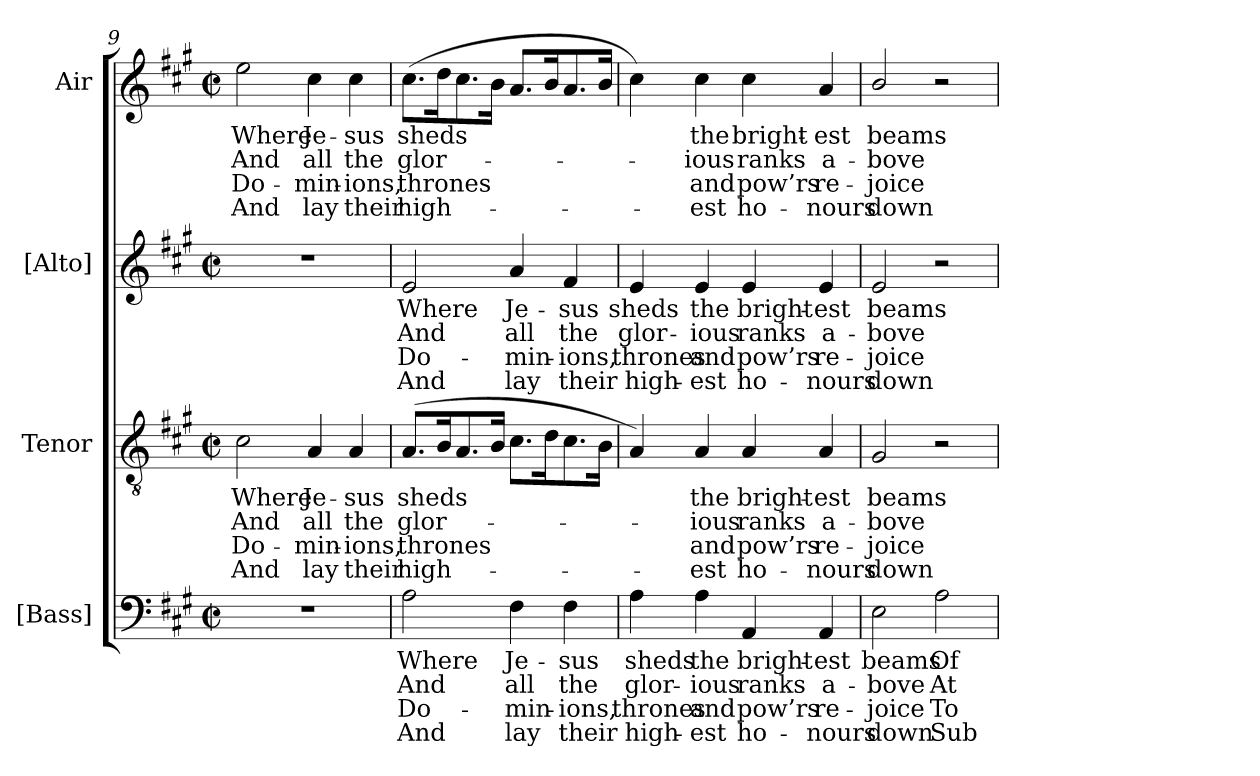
**kern	**text	**text	**text	**text	**kern	**text	**text	**text	**text	**kern	**text	**text	**text	**text	**kern	**text	**text	**text	**text
*part4	*part4	*part4	*part4	*part4	*part3	*part3	*part3	*part3	*part3	*part2	*part2	*part2	*part2	*part2	*part1	*part1	*part1	*part1	*part1
*staff4	*staff4	*staff4	*staff4	*staff4	*staff3	*staff3	*staff3	*staff3	*staff3	*staff2	*staff2	*staff2	*staff2	*staff2	*staff1	*staff1	*staff1	*staff1	*staff1
*I"[Bass]	*	*	*	*	*I"Tenor	*	*	*	*	*I"[Alto]	*	*	*	*	*I"Air	*	*	*	*
*I'B.	*	*	*	*	*I'T.	*	*	*	*	*I'A.	*	*	*	*	*	*	*	*	*
*clefF4	*	*	*	*	*clefGv2	*	*	*	*	*clefG2	*	*	*	*	*clefG2	*	*	*	*
*	*	*	*	*	*ITrd7c12	*	*	*	*	*	*	*	*	*	*	*	*	*	*
*k[f#c#g#]	*	*	*	*	*k[f#c#g#]	*	*	*	*	*k[f#c#g#]	*	*	*	*	*k[f#c#g#]	*	*	*	*
*A:	*	*	*	*	*A:	*	*	*	*	*A:	*	*	*	*	*A:	*	*	*	*
*M2/2	*	*	*	*	*M2/2	*	*	*	*	*M2/2	*	*	*	*	*M2/2	*	*	*	*
*met(c|)	*	*	*	*	*met(c|)	*	*	*	*	*met(c|)	*	*	*	*	*met(c|)	*	*	*	*
=9	=9	=9	=9	=9	=9	=9	=9	=9	=9	=9	=9	=9	=9	=9	=9	=9	=9	=9	=9
!	!	!	!	!	!	!LO:LY:b:color=#000000	!LO:LY:b:color=#000000	!LO:LY:b:color=#000000	!LO:LY:b:color=#000000	!	!	!	!	!	!	!	!	!	!
!	!	!	!	!	!	!	!	!	!	!	!	!	!	!	!	!LO:LY:b:color=#000000	!LO:LY:b:color=#000000	!LO:LY:b:color=#000000	!LO:LY:b:color=#000000
1r	.	.	.	.	2C#i\	Where	And	Do-	-And	1r	.	.	.	.	2eei\	Where	And	Do-	-And
!	!	!	!	!	!	!LO:LY:b:color=#000000	!LO:LY:b:color=#000000	!LO:LY:b:color=#000000	!LO:LY:b:color=#000000	!	!	!	!	!	!	!	!	!	!
!	!	!	!	!	!	!	!	!	!	!	!	!	!	!	!	!LO:LY:b:color=#000000	!LO:LY:b:color=#000000	!LO:LY:b:color=#000000	!LO:LY:b:color=#000000
.	.	.	.	.	4AAi/	Je-	all	min-	-lay	.	.	.	.	.	4cc#i\	Je-	all	min-	-lay
!	!	!	!	!	!	!LO:LY:b:color=#000000	!LO:LY:b:color=#000000	!LO:LY:b:color=#000000	!LO:LY:b:color=#000000	!	!	!	!	!	!	!	!	!	!
!	!	!	!	!	!	!	!	!	!	!	!	!	!	!	!	!LO:LY:b:color=#000000	!LO:LY:b:color=#000000	!LO:LY:b:color=#000000	!LO:LY:b:color=#000000
.	.	.	.	.	4AAi/	-sus	the	ions,	their	.	.	.	.	.	4cc#i\	-sus	the	ions,	their
=10	=10	=10	=10	=10	=10	=10	=10	=10	=10	=10	=10	=10	=10	=10	=10	=10	=10	=10	=10
!	!LO:LY:b:color=#000000	!LO:LY:b:color=#000000	!LO:LY:b:color=#000000	!LO:LY:b:color=#000000	!	!	!	!	!	!	!	!	!	!	!	!	!	!	!
!	!	!	!	!	!	!LO:LY:b:color=#000000	!LO:LY:b:color=#000000	!LO:LY:b:color=#000000	!LO:LY:b:color=#000000	!	!	!	!	!	!	!	!	!	!
!	!	!	!	!	!	!	!	!	!	!	!LO:LY:b:color=#000000	!LO:LY:b:color=#000000	!LO:LY:b:color=#000000	!LO:LY:b:color=#000000	!	!	!	!	!
!	!	!	!	!	!	!	!	!	!	!	!	!	!	!	!	!LO:LY:b:color=#000000	!LO:LY:b:color=#000000	!LO:LY:b:color=#000000	!LO:LY:b:color=#000000
2Ai\	Where	And	Do-	-And	(8.AAi/L	sheds	glor-	thrones	high-	2ei/	Where	And	Do-	-And	(8.cc#i\L	sheds	glor-	thrones	high-
.	.	.	.	.	16BBi/K	.	.	.	.	.	.	.	.	.	16ddi\K	.	.	.	.
.	.	.	.	.	8.AAi/	.	.	.	.	.	.	.	.	.	8.cc#i\	.	.	.	.
.	.	.	.	.	16BBi/Jk	.	.	.	.	.	.	.	.	.	16bi\Jk	.	.	.	.
!	!LO:LY:b:color=#000000	!LO:LY:b:color=#000000	!LO:LY:b:color=#000000	!LO:LY:b:color=#000000	!	!	!	!	!	!	!	!	!	!	!	!	!	!	!
!	!	!	!	!	!	!	!	!	!	!	!LO:LY:b:color=#000000	!LO:LY:b:color=#000000	!LO:LY:b:color=#000000	!LO:LY:b:color=#000000	!	!	!	!	!
4F#i\	Je-	all	min-	-lay	8.C#i\L	.	.	.	.	4ai/	Je-	all	min-	-lay	8.ai/L	.	.	.	.
.	.	.	.	.	16Di\K	.	.	.	.	.	.	.	.	.	16bi/K	.	.	.	.
!	!LO:LY:b:color=#000000	!LO:LY:b:color=#000000	!LO:LY:b:color=#000000	!LO:LY:b:color=#000000	!	!	!	!	!	!	!	!	!	!	!	!	!	!	!
!	!	!	!	!	!	!	!	!	!	!	!LO:LY:b:color=#000000	!LO:LY:b:color=#000000	!LO:LY:b:color=#000000	!LO:LY:b:color=#000000	!	!	!	!	!
4F#i\	-sus	the	ions,	their	8.C#i\	.	.	.	.	4f#i/	-sus	the	ions,	their	8.ai/	.	.	.	.
.	.	.	.	.	16BBi\Jk	.	.	.	.	.	.	.	.	.	16bi/Jk	.	.	.	.
=11	=11	=11	=11	=11	=11	=11	=11	=11	=11	=11	=11	=11	=11	=11	=11	=11	=11	=11	=11
!	!LO:LY:b:color=#000000	!LO:LY:b:color=#000000	!LO:LY:b:color=#000000	!LO:LY:b:color=#000000	!	!	!	!	!	!	!	!	!	!	!	!	!	!	!
!	!	!	!	!	!	!	!	!	!	!	!LO:LY:b:color=#000000	!LO:LY:b:color=#000000	!LO:LY:b:color=#000000	!LO:LY:b:color=#000000	!	!	!	!	!
4Ai\	sheds	glor-	thrones	high-	4AAi/)	.	.	.	.	4ei/	sheds	glor-	thrones	high-	4cc#i\)	.	.	.	.
!	!LO:LY:b:color=#000000	!LO:LY:b:color=#000000	!LO:LY:b:color=#000000	!LO:LY:b:color=#000000	!	!	!	!	!	!	!	!	!	!	!	!	!	!	!
!	!	!	!	!	!	!LO:LY:b:color=#000000	!LO:LY:b:color=#000000	!LO:LY:b:color=#000000	!LO:LY:b:color=#000000	!	!	!	!	!	!	!	!	!	!
!	!	!	!	!	!	!	!	!	!	!	!LO:LY:b:color=#000000	!LO:LY:b:color=#000000	!LO:LY:b:color=#000000	!LO:LY:b:color=#000000	!	!	!	!	!
!	!	!	!	!	!	!	!	!	!	!	!	!	!	!	!	!LO:LY:b:color=#000000	!LO:LY:b:color=#000000	!LO:LY:b:color=#000000	!LO:LY:b:color=#000000
4Ai\	the	-ious	-and	est	4AAi/	the	-ious	-and	est	4ei/	the	-ious	-and	est	4cc#i\	the	-ious	-and	est
!	!LO:LY:b:color=#000000	!LO:LY:b:color=#000000	!LO:LY:b:color=#000000	!LO:LY:b:color=#000000	!	!	!	!	!	!	!	!	!	!	!	!	!	!	!
!	!	!	!	!	!	!LO:LY:b:color=#000000	!LO:LY:b:color=#000000	!LO:LY:b:color=#000000	!LO:LY:b:color=#000000	!	!	!	!	!	!	!	!	!	!
!	!	!	!	!	!	!	!	!	!	!	!LO:LY:b:color=#000000	!LO:LY:b:color=#000000	!LO:LY:b:color=#000000	!LO:LY:b:color=#000000	!	!	!	!	!
!	!	!	!	!	!	!	!	!	!	!	!	!	!	!	!	!LO:LY:b:color=#000000	!LO:LY:b:color=#000000	!LO:LY:b:color=#000000	!LO:LY:b:color=#000000
4AAi/	bright-	ranks	pow’rs	ho-	4AAi/	bright-	ranks	pow’rs	ho-	4ei/	bright-	ranks	pow’rs	ho-	4cc#i\	bright-	ranks	pow’rs	ho-
!	!LO:LY:b:color=#000000	!LO:LY:b:color=#000000	!LO:LY:b:color=#000000	!LO:LY:b:color=#000000	!	!	!	!	!	!	!	!	!	!	!	!	!	!	!
!	!	!	!	!	!	!LO:LY:b:color=#000000	!LO:LY:b:color=#000000	!LO:LY:b:color=#000000	!LO:LY:b:color=#000000	!	!	!	!	!	!	!	!	!	!
!	!	!	!	!	!	!	!	!	!	!	!LO:LY:b:color=#000000	!LO:LY:b:color=#000000	!LO:LY:b:color=#000000	!LO:LY:b:color=#000000	!	!	!	!	!
!	!	!	!	!	!	!	!	!	!	!	!	!	!	!	!	!LO:LY:b:color=#000000	!LO:LY:b:color=#000000	!LO:LY:b:color=#000000	!LO:LY:b:color=#000000
4AAi/	-est	a-	-re-	-nours	4AAi/	-est	a-	-re-	-nours	4ei/	-est	a-	-re-	-nours	4ai/	-est	a-	-re-	-nours
=12	=12	=12	=12	=12	=12	=12	=12	=12	=12	=12	=12	=12	=12	=12	=12	=12	=12	=12	=12
!	!LO:LY:b:color=#000000	!LO:LY:b:color=#000000	!LO:LY:b:color=#000000	!LO:LY:b:color=#000000	!	!	!	!	!	!	!	!	!	!	!	!	!	!	!
!	!	!	!	!	!	!LO:LY:b:color=#000000	!LO:LY:b:color=#000000	!LO:LY:b:color=#000000	!LO:LY:b:color=#000000	!	!	!	!	!	!	!	!	!	!
!	!	!	!	!	!	!	!	!	!	!	!LO:LY:b:color=#000000	!LO:LY:b:color=#000000	!LO:LY:b:color=#000000	!LO:LY:b:color=#000000	!	!	!	!	!
!	!	!	!	!	!	!	!	!	!	!	!	!	!	!	!	!LO:LY:b:color=#000000	!LO:LY:b:color=#000000	!LO:LY:b:color=#000000	!LO:LY:b:color=#000000
2Ei\	beams	-bove	joice	down	2GG#i/	beams	-bove	joice	down	2ei/	beams	-bove	joice	down	2bi/	beams	-bove	joice	down
!	!LO:LY:b:color=#000000	!LO:LY:b:color=#000000	!LO:LY:b:color=#000000	!LO:LY:b:color=#000000	!	!	!	!	!	!	!	!	!	!	!	!	!	!	!
2Ai\	Of	At	To	Sub-	2r	.	.	.	.	2r	.	.	.	.	2r	.	.	.	.
=	=	=	=	=	=	=	=	=	=	=	=	=	=	=	=	=	=	=	=
*-	*-	*-	*-	*-	*-	*-	*-	*-	*-	*-	*-	*-	*-	*-	*-	*-	*-	*-	*-
